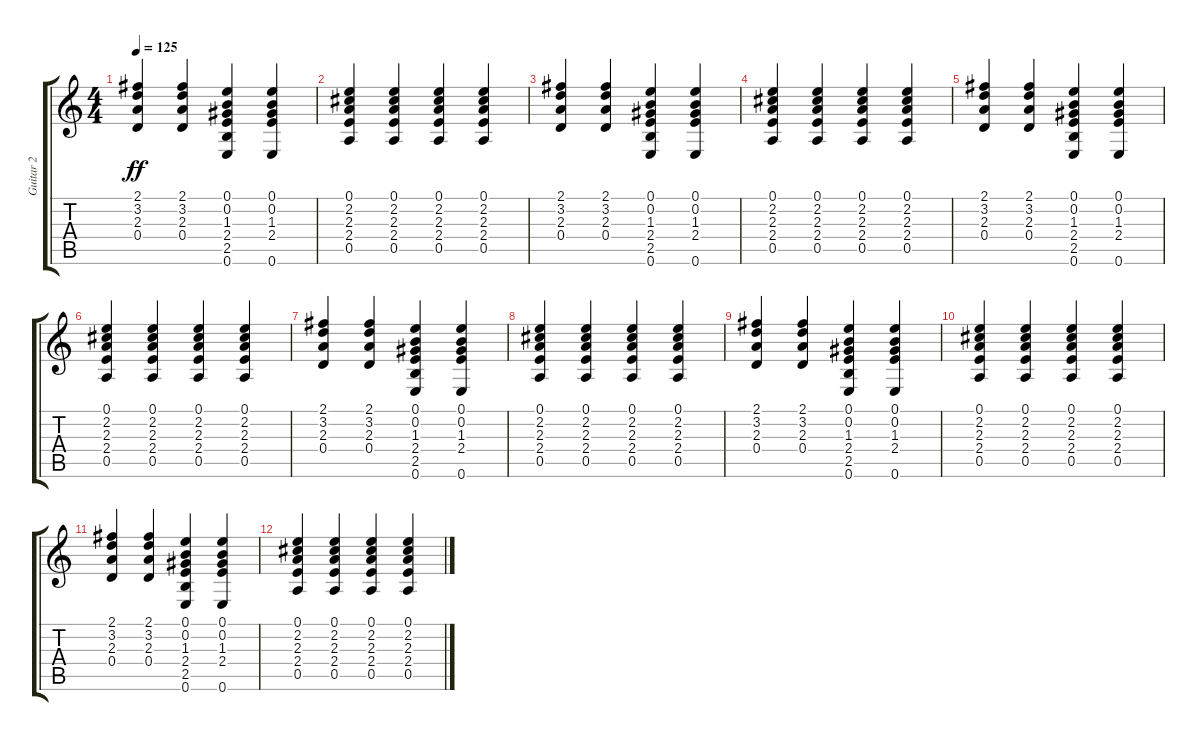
\track ("Guitar 2" "Guitar 2") {instrument acousticguitarsteel}
\staff {score tabs}
\tuning (E4 B3 G3 D3 A2 E2) {hide}
\ts (4 4)
\tempo 125
\clef g2
\ks c
(2.1 3.2 2.3 0.4).4{dy ff} (2.1 3.2 2.3 0.4).4 (0.1 0.2 1.3 2.4 2.5 0.6).4 (0.1 0.2 1.3 2.4 0.6).4 |
(0.1 2.2 2.3 2.4 0.5).4 (0.1 2.2 2.3 2.4 0.5).4 (0.1 2.2 2.3 2.4 0.5).4 (0.1 2.2 2.3 2.4 0.5).4 |
(2.1 3.2 2.3 0.4).4 (2.1 3.2 2.3 0.4).4 (0.1 0.2 1.3 2.4 2.5 0.6).4 (0.1 0.2 1.3 2.4 0.6).4 |
(0.1 2.2 2.3 2.4 0.5).4 (0.1 2.2 2.3 2.4 0.5).4 (0.1 2.2 2.3 2.4 0.5).4 (0.1 2.2 2.3 2.4 0.5).4 |
(2.1 3.2 2.3 0.4).4 (2.1 3.2 2.3 0.4).4 (0.1 0.2 1.3 2.4 2.5 0.6).4 (0.1 0.2 1.3 2.4 0.6).4 |
(0.1 2.2 2.3 2.4 0.5).4 (0.1 2.2 2.3 2.4 0.5).4 (0.1 2.2 2.3 2.4 0.5).4 (0.1 2.2 2.3 2.4 0.5).4 |
(2.1 3.2 2.3 0.4).4 (2.1 3.2 2.3 0.4).4 (0.1 0.2 1.3 2.4 2.5 0.6).4 (0.1 0.2 1.3 2.4 0.6).4 |
(0.1 2.2 2.3 2.4 0.5).4 (0.1 2.2 2.3 2.4 0.5).4 (0.1 2.2 2.3 2.4 0.5).4 (0.1 2.2 2.3 2.4 0.5).4 |
(2.1 3.2 2.3 0.4).4 (2.1 3.2 2.3 0.4).4 (0.1 0.2 1.3 2.4 2.5 0.6).4 (0.1 0.2 1.3 2.4 0.6).4 |
(0.1 2.2 2.3 2.4 0.5).4 (0.1 2.2 2.3 2.4 0.5).4 (0.1 2.2 2.3 2.4 0.5).4 (0.1 2.2 2.3 2.4 0.5).4 |
(2.1 3.2 2.3 0.4).4 (2.1 3.2 2.3 0.4).4 (0.1 0.2 1.3 2.4 2.5 0.6).4 (0.1 0.2 1.3 2.4 0.6).4 |
(0.1 2.2 2.3 2.4 0.5).4 (0.1 2.2 2.3 2.4 0.5).4 (0.1 2.2 2.3 2.4 0.5).4 (0.1 2.2 2.3 2.4 0.5).4
